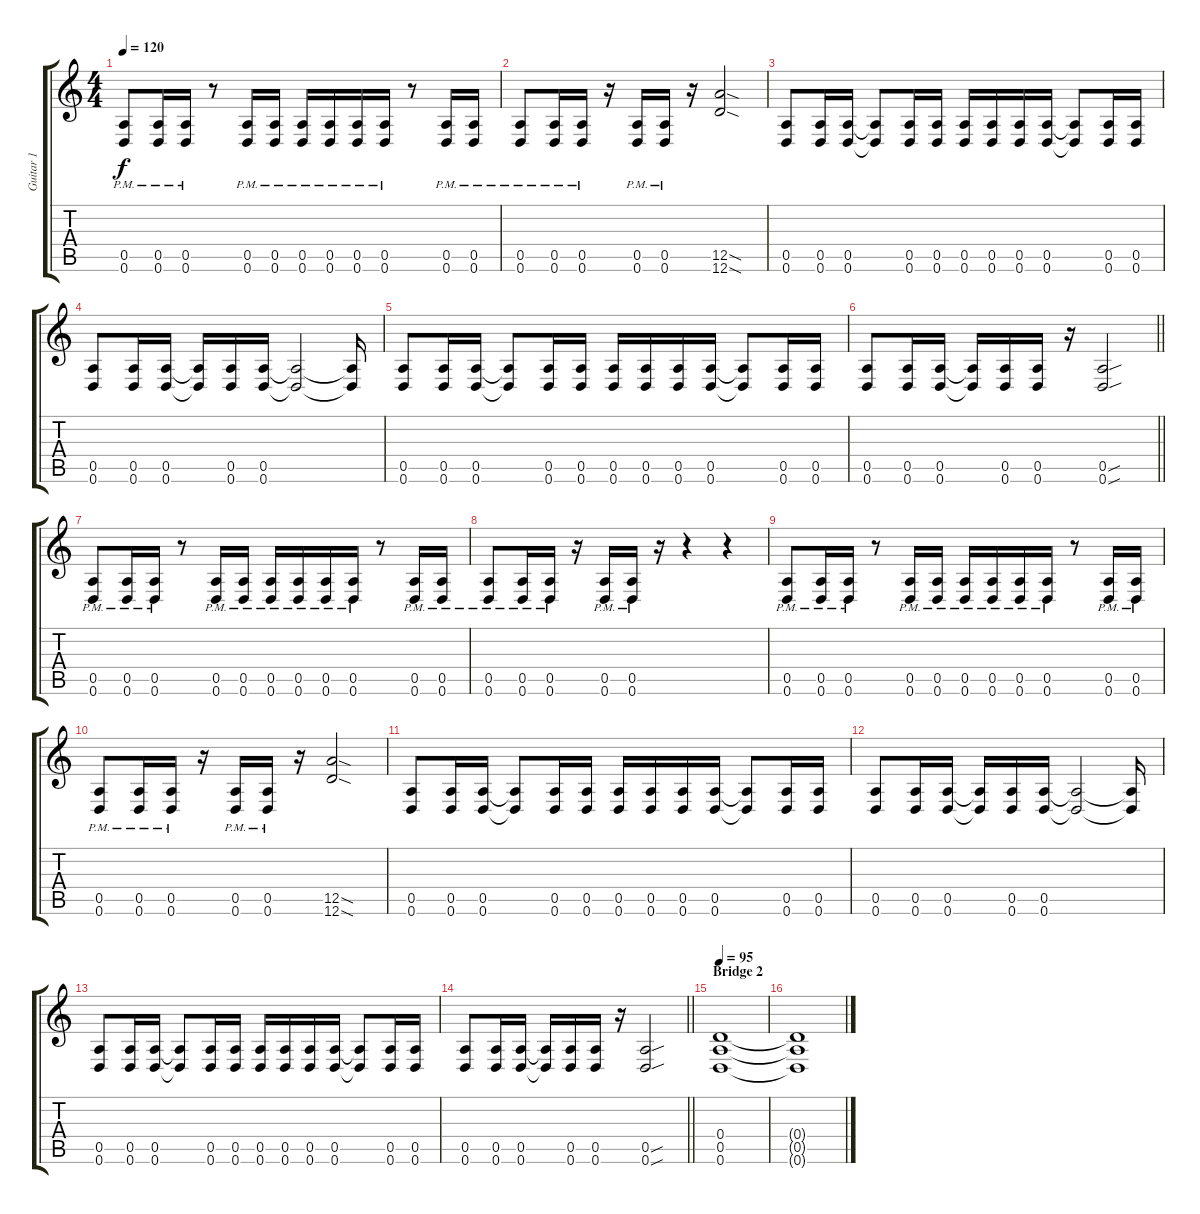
\track ("Guitar 1" "Guitar 1") {instrument distortionguitar}
\staff {score tabs}
\tuning (E4 B3 G3 D3 A2 D2) {hide}
\ts (4 4)
\tempo 120
\clef g2
\ks c
(0.5{pm} 0.6{pm}).8{dy f} (0.5{pm} 0.6{pm}).16 (0.5{pm} 0.6{pm}).16 r.8 (0.5{pm} 0.6{pm}).16 (0.5{pm} 0.6{pm}).16 (0.5{pm} 0.6{pm}).16 (0.5{pm} 0.6{pm}).16 (0.5{pm} 0.6{pm}).16 (0.5{pm} 0.6{pm}).16 r.8 (0.5{pm} 0.6{pm}).16 (0.5{pm} 0.6{pm}).16 |
(0.5{pm} 0.6{pm}).8 (0.5{pm} 0.6{pm}).16 (0.5{pm} 0.6{pm}).16 r.16 (0.5{pm} 0.6{pm}).16 (0.5{pm} 0.6{pm}).16 r.16 (12.5{sod} 12.6{sod}).2 |
(0.5 0.6).8 (0.5 0.6).16 (0.5 0.6).16 (0.5{t} 0.6{t}).8 (0.5 0.6).16 (0.5 0.6).16 (0.5 0.6).16 (0.5 0.6).16 (0.5 0.6).16 (0.5 0.6).16 (0.5{t} 0.6{t}).8 (0.5 0.6).16 (0.5 0.6).16 |
(0.5 0.6).8 (0.5 0.6).16 (0.5 0.6).16 (0.5{t} 0.6{t}).16 (0.5 0.6).16 (0.5 0.6).16 (0.5{t} 0.6{t}).2 (0.5{t} 0.6{t}).16 |
(0.5 0.6).8 (0.5 0.6).16 (0.5 0.6).16 (0.5{t} 0.6{t}).8 (0.5 0.6).16 (0.5 0.6).16 (0.5 0.6).16 (0.5 0.6).16 (0.5 0.6).16 (0.5 0.6).16 (0.5{t} 0.6{t}).8 (0.5 0.6).16 (0.5 0.6).16 |
\barLineRight lightlight
(0.5 0.6).8 (0.5 0.6).16 (0.5 0.6).16 (0.5{t} 0.6{t}).16 (0.5 0.6).16 (0.5 0.6).16 r.16 (0.5{sou} 0.6{sou}).2 |
\section ("" "")
(0.5{pm} 0.6{pm}).8 (0.5{pm} 0.6{pm}).16 (0.5{pm} 0.6{pm}).16 r.8 (0.5{pm} 0.6{pm}).16 (0.5{pm} 0.6{pm}).16 (0.5{pm} 0.6{pm}).16 (0.5{pm} 0.6{pm}).16 (0.5{pm} 0.6{pm}).16 (0.5{pm} 0.6{pm}).16 r.8 (0.5{pm} 0.6{pm}).16 (0.5{pm} 0.6{pm}).16 |
(0.5{pm} 0.6{pm}).8 (0.5{pm} 0.6{pm}).16 (0.5{pm} 0.6{pm}).16 r.16 (0.5{pm} 0.6{pm}).16 (0.5{pm} 0.6{pm}).16 r.16 r.4 r.4 |
(0.5{pm} 0.6{pm}).8 (0.5{pm} 0.6{pm}).16 (0.5{pm} 0.6{pm}).16 r.8 (0.5{pm} 0.6{pm}).16 (0.5{pm} 0.6{pm}).16 (0.5{pm} 0.6{pm}).16 (0.5{pm} 0.6{pm}).16 (0.5{pm} 0.6{pm}).16 (0.5{pm} 0.6{pm}).16 r.8 (0.5{pm} 0.6{pm}).16 (0.5{pm} 0.6{pm}).16 |
(0.5{pm} 0.6{pm}).8 (0.5{pm} 0.6{pm}).16 (0.5{pm} 0.6{pm}).16 r.16 (0.5{pm} 0.6{pm}).16 (0.5{pm} 0.6{pm}).16 r.16 (12.5{sod} 12.6{sod}).2 |
(0.5 0.6).8 (0.5 0.6).16 (0.5 0.6).16 (0.5{t} 0.6{t}).8 (0.5 0.6).16 (0.5 0.6).16 (0.5 0.6).16 (0.5 0.6).16 (0.5 0.6).16 (0.5 0.6).16 (0.5{t} 0.6{t}).8 (0.5 0.6).16 (0.5 0.6).16 |
(0.5 0.6).8 (0.5 0.6).16 (0.5 0.6).16 (0.5{t} 0.6{t}).16 (0.5 0.6).16 (0.5 0.6).16 (0.5{t} 0.6{t}).2 (0.5{t} 0.6{t}).16 |
(0.5 0.6).8 (0.5 0.6).16 (0.5 0.6).16 (0.5{t} 0.6{t}).8 (0.5 0.6).16 (0.5 0.6).16 (0.5 0.6).16 (0.5 0.6).16 (0.5 0.6).16 (0.5 0.6).16 (0.5{t} 0.6{t}).8 (0.5 0.6).16 (0.5 0.6).16 |
\barLineRight lightlight
(0.5 0.6).8 (0.5 0.6).16 (0.5 0.6).16 (0.5{t} 0.6{t}).16 (0.5 0.6).16 (0.5 0.6).16 r.16 (0.5{sou} 0.6{sou}).2 |
\section ("" "Bridge 2")
\tempo 95
(0.4 0.5 0.6).1{volume 2} |
(0.4{t} 0.5{t} 0.6{t}).1
